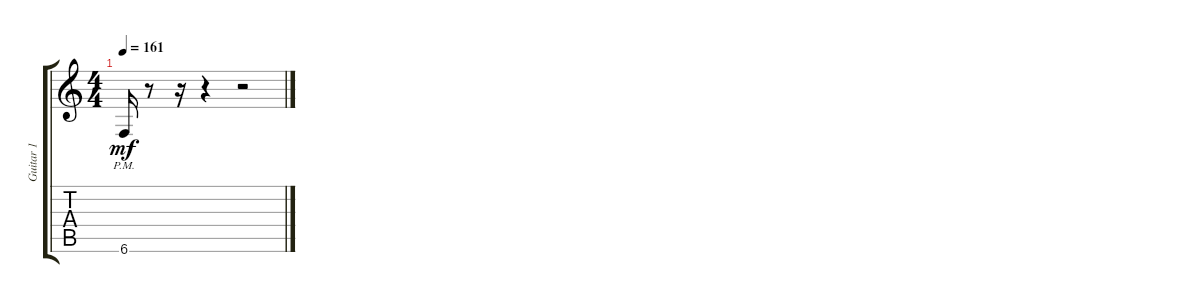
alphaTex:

\track ("Guitar 1" "Guitar 1") {instrument distortionguitar}
\staff {score tabs}
\tuning (Db4 Ab3 E3 B2 Gb2 B1) {hide}
\ts (4 4)
\tempo 161
\clef g2
\ks c
6.6{pm t}.16{dy mf} r.8 r.16 r.4 r.2
